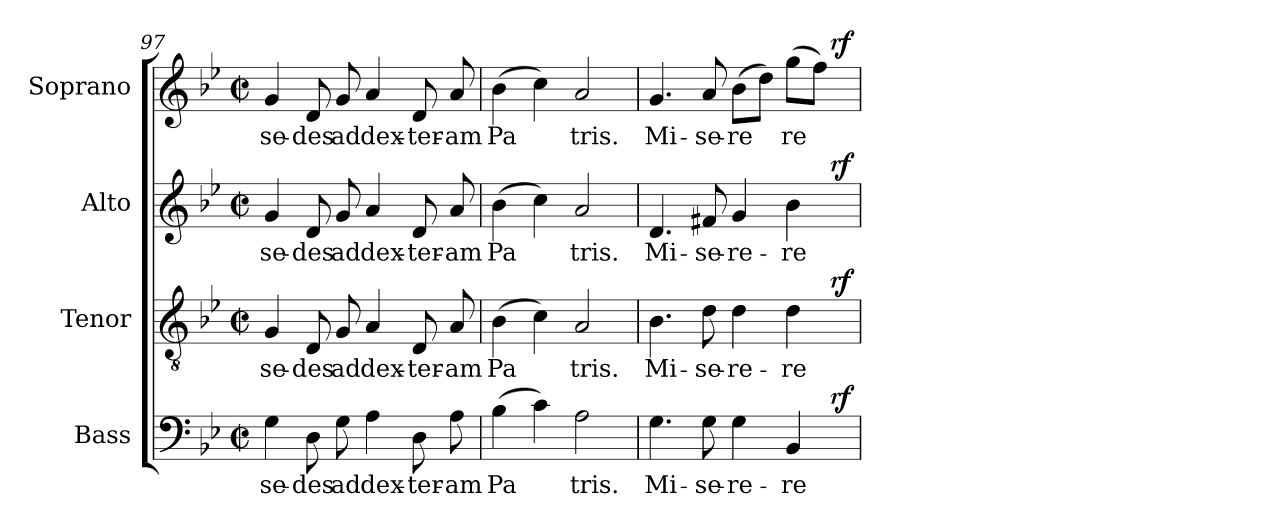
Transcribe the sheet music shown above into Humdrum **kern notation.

**kern	**text	**dynam	**kern	**text	**dynam	**kern	**text	**dynam	**kern	**text	**dynam
*part4	*part4	*part4	*part3	*part3	*part3	*part2	*part2	*part2	*part1	*part1	*part1
*staff4	*staff4	*staff4	*staff3	*staff3	*staff3	*staff2	*staff2	*staff2	*staff1	*staff1	*staff1
*I"Bass	*	*	*I"Tenor	*	*	*I"Alto	*	*	*I"Soprano	*	*
*I'B.	*	*	*I'T.	*	*	*I'A.	*	*	*I'S.	*	*
*clefF4	*	*	*clefGv2	*	*	*clefG2	*	*	*clefG2	*	*
*k[b-e-]	*	*	*k[b-e-]	*	*	*k[b-e-]	*	*	*k[b-e-]	*	*
*B-:	*	*	*B-:	*	*	*B-:	*	*	*B-:	*	*
*M2/2	*	*	*M2/2	*	*	*M2/2	*	*	*M2/2	*	*
*met(c|)	*	*	*met(c|)	*	*	*met(c|)	*	*	*met(c|)	*	*
=97	=97	=97	=97	=97	=97	=97	=97	=97	=97	=97	=97
!	!LO:LY:b:cj	!	!	!LO:LY:b:cj	!	!	!LO:LY:b:cj	!	!	!LO:LY:b:cj	!
4G\	se-	.	4G/	se-	.	4g/	se-	.	4g/	se-	.
!	!LO:LY:b:cj	!	!	!LO:LY:b:cj	!	!	!LO:LY:b:cj	!	!	!LO:LY:b:cj	!
8D\	-des	.	8D/	-des	.	8d/	-des	.	8d/	-des	.
!	!LO:LY:b:cj	!	!	!LO:LY:b:cj	!	!	!LO:LY:b:cj	!	!	!LO:LY:b:cj	!
8G\	ad	.	8G/	ad	.	8g/	ad	.	8g/	ad	.
!	!LO:LY:b:cj	!	!	!LO:LY:b:cj	!	!	!LO:LY:b:cj	!	!	!LO:LY:b:cj	!
4A\	dex-	.	4A/	dex-	.	4a/	dex-	.	4a/	dex-	.
!	!LO:LY:b:cj	!	!	!LO:LY:b:cj	!	!	!LO:LY:b:cj	!	!	!LO:LY:b:cj	!
8D\	-ter-	.	8D/	-ter-	.	8d/	-ter-	.	8d/	-ter-	.
!	!LO:LY:b:cj	!	!	!LO:LY:b:cj	!	!	!LO:LY:b:cj	!	!	!LO:LY:b:cj	!
8A\	-am	.	8A/	-am	.	8a/	-am	.	8a/	-am	.
=98	=98	=98	=98	=98	=98	=98	=98	=98	=98	=98	=98
!	!LO:LY:b:cj	!	!	!LO:LY:b:cj	!	!	!LO:LY:b:cj	!	!	!LO:LY:b:cj	!
(>4B-\	Pa	.	(>4B-\	Pa	.	(>4b-\	Pa	.	(>4b-\	Pa	.
!	!LO:LY:b:cj	!	!	!LO:LY:b:cj	!	!	!LO:LY:b:cj	!	!	!LO:LY:b:cj	!
4c\)	.	.	4c\)	.	.	4cc\)	.	.	4cc\)	.	.
!	!LO:LY:b:cj	!	!	!LO:LY:b:cj	!	!	!LO:LY:b:cj	!	!	!LO:LY:b:cj	!
2A\	tris.	.	2A/	tris.	.	2a/	tris.	.	2a/	tris.	.
=99	=99	=99	=99	=99	=99	=99	=99	=99	=99	=99	=99
!	!LO:LY:b:cj	!	!	!LO:LY:b:cj	!	!	!LO:LY:b:cj	!	!	!LO:LY:b:cj	!
*^	*	*	*^	*	*	*^	*	*	*^	*	*
4.G\	2...ryy	Mi-	.	4.B-\	2...ryy	Mi-	.	4.d/	2...ryy	Mi-	.	4.g/	2...ryy	Mi-	.
!	!	!LO:LY:b:cj	!	!	!	!LO:LY:b:cj	!	!	!	!LO:LY:b:cj	!	!	!	!LO:LY:b:cj	!
8G\	.	-se-	.	8d\	.	-se-	.	8f#X/	.	-se-	.	8a/	.	-se-	.
!	!	!LO:LY:b:cj	!	!	!	!LO:LY:b:cj	!	!	!	!LO:LY:b:cj	!	!	!	!LO:LY:b:cj	!
4G\	.	-re-	.	4d\	.	-re-	.	4g/	.	-re-	.	(>8b-\L	.	-re	.
!	!	!	!	!	!	!	!	!	!	!	!	!	!	!LO:LY:b:cj	!
.	.	.	.	.	.	.	.	.	.	.	.	8dd\J)	.	.	.
!	!	!LO:LY:b:cj	!	!	!	!LO:LY:b:cj	!	!	!	!LO:LY:b:cj	!	!	!	!LO:LY:b:cj	!
4BB-/	.	-re	.	4d\	.	-re	.	4b-\	.	-re	.	(>8gg\L	.	re	.
!	!	!	!	!	!	!	!	!	!	!	!	!	!	!LO:LY:b:cj	!
.	.	.	.	.	.	.	.	.	.	.	.	8ff\J)	.	.	.
!	!	!	!LO:DY:a	!	!	!	!LO:DY:a	!	!	!	!LO:DY:a	!	!	!	!LO:DY:a
.	16ryy	.	rf	.	16ryy	.	rf	.	16ryy	.	rf	.	16ryy	.	rf
*v	*v	*	*	*	*	*	*	*v	*v	*	*	*v	*v	*	*
*	*	*	*v	*v	*	*	*	*	*	*	*	*
=	=	=	=	=	=	=	=	=	=	=	=
*-	*-	*-	*-	*-	*-	*-	*-	*-	*-	*-	*-
